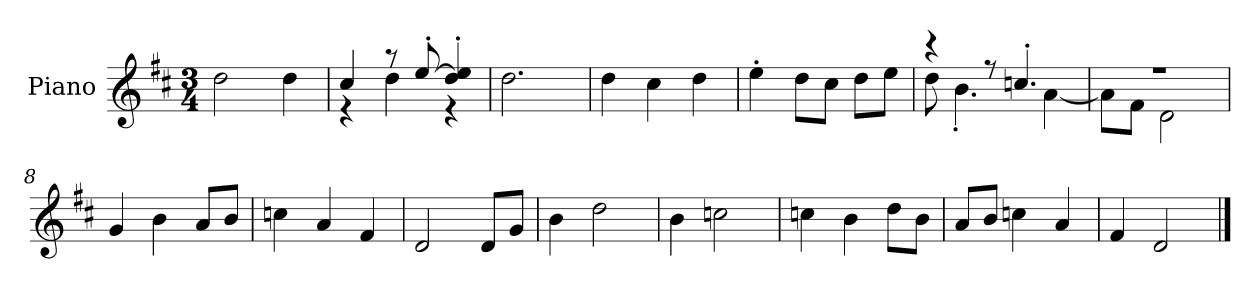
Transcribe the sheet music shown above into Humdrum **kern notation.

**kern
*part1
*staff1
*I"Piano
*I'P-no
*clefG2
*k[f#c#]
*M3/4
*MM177
=1
2dd\
4dd\
=2
*^
4cc#/	4r
8r	4dd\
[8ee'/	.
4dd/' 4ee/]'	4r
*v	*v
=3
2.dd\
=4
4dd\
4cc#\
4dd\
=5
4ee'\
8dd\L
8cc#\J
8dd\L
8ee\J
=6
*^
4r	8dd\
.	4.b'\
8r	.
4.ccn'/	.
.	[4a\
=7	=7
2.r	8a\L]
.	8f#\J
.	2d\
*v	*v
=8
4g/
4b\
8a/L
8b/J
=9
4ccn\
4a/
4f#/
!!LO:LB:g=z
=10
2d/
8d/L
8g/J
=11
4b\
2dd\
=12
4b\
2ccn\
=13
4ccn\
4b\
8dd\L
8b\J
=14
8a/L
8b/J
4ccn\
4a/
=15
4f#/
2d/
==
*-
